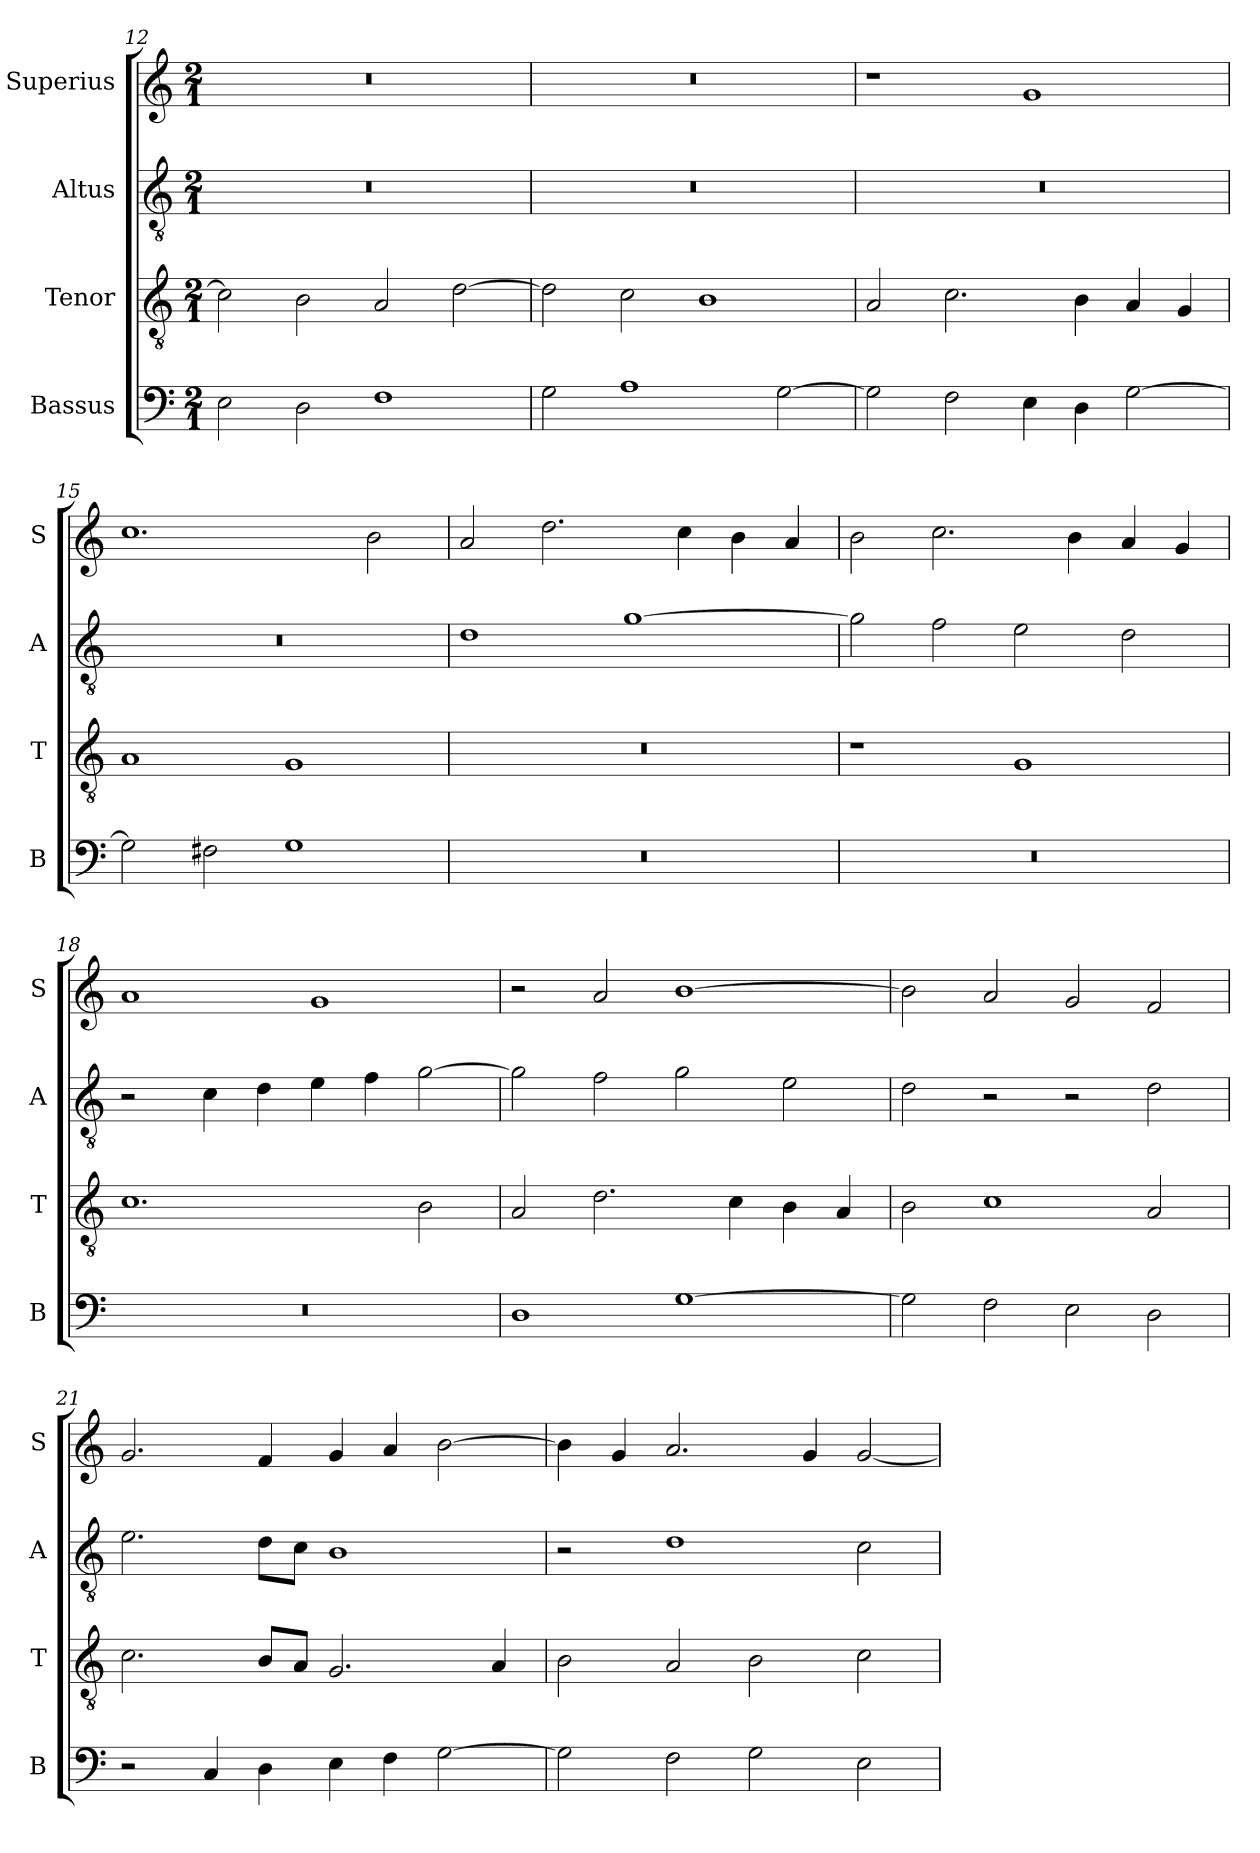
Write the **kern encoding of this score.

**kern	**kern	**kern	**kern
*part4	*part3	*part2	*part1
*staff4	*staff3	*staff2	*staff1
*I"Bassus	*I"Tenor	*I"Altus	*I"Superius
*I'B	*I'T	*I'A	*I'S
*clefF4	*clefGv2	*clefGv2	*clefG2
*k[]	*k[]	*k[]	*k[]
*C:	*C:	*C:	*C:
*M2/1	*M2/1	*M2/1	*M2/1
=12	=12	=12	=12
2E	2c]	0r	0r
2D	2B	.	.
1F	2A	.	.
.	[2d	.	.
=13	=13	=13	=13
2G	2d]	0r	0r
1A	2c	.	.
.	1B	.	.
[2G	.	.	.
=14	=14	=14	=14
2G]	2A	0r	1r
2F	2.c	.	.
4E	.	.	1g
4D	4B	.	.
[2G	4A	.	.
.	4G	.	.
=15	=15	=15	=15
2G]	1A	0r	1.cc
2F#X	.	.	.
1G	1G	.	.
.	.	.	2b
=16	=16	=16	=16
0r	0r	1d	2a
.	.	.	2.dd
.	.	[1g	.
.	.	.	4cc
.	.	.	4b
.	.	.	4a
=17	=17	=17	=17
0r	1r	2g]	2b
.	.	2f	2.cc
.	1G	2e	.
.	.	.	4b
.	.	2d	4a
.	.	.	4g
=18	=18	=18	=18
0r	1.c	2r	1a
.	.	4c	.
.	.	4d	.
.	.	4e	1g
.	.	4f	.
.	2B	[2g	.
=19	=19	=19	=19
1D	2A	2g]	2r
.	2.d	2f	2a
[1G	.	2g	[1b
.	4c	.	.
.	4B	2e	.
.	4A	.	.
=20	=20	=20	=20
2G]	2B	2d	2b]
2F	1c	2r	2a
2E	.	2r	2g
2D	2A	2d	2f
=21	=21	=21	=21
2r	2.c	2.e	2.g
4C	.	.	.
4D	8BL	8dL	4f
.	8AJ	8cJ	.
4E	2.G	1B	4g
4F	.	.	4a
[2G	.	.	[2b
.	4A	.	.
=22	=22	=22	=22
2G]	2B	2r	4b]
.	.	.	4g
2F	2A	1d	2.a
2G	2B	.	.
.	.	.	4g
2E	2c	2c	[2g
=	=	=	=
*-	*-	*-	*-
